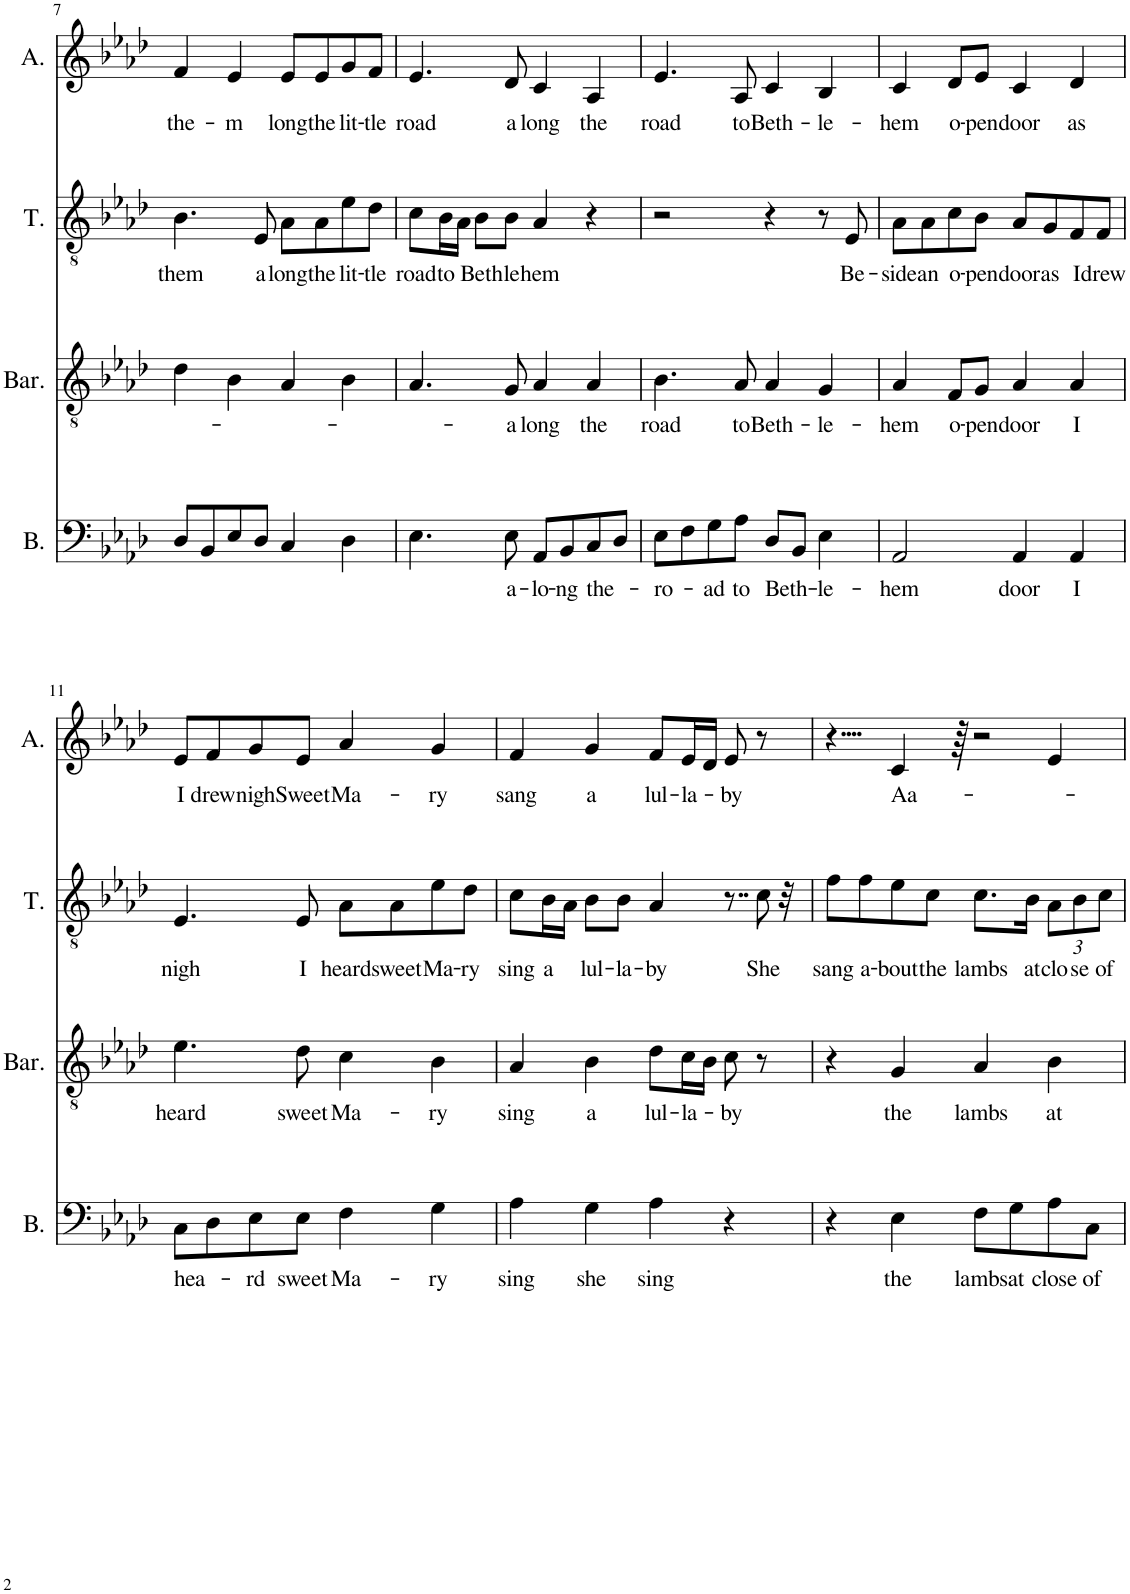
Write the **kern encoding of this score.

**kern	**text	**kern	**text	**kern	**text	**kern	**text
*part4	*part4	*part3	*part3	*part2	*part2	*part1	*part1
*staff4	*staff4	*staff3	*staff3	*staff2	*staff2	*staff1	*staff1
*I"Bass	*	*I"Baritone	*	*I"Tenor	*	*I"Alto	*
*I'B.	*	*I'Bar.	*	*I'T.	*	*I'A.	*
!!LO:PB:g=z
*clefF4	*	*clefGv2	*	*clefGv2	*	*clefG2	*
*k[b-e-a-d-]	*	*k[b-e-a-d-]	*	*k[b-e-a-d-]	*	*k[b-e-a-d-]	*
*M4/4	*	*M4/4	*	*M4/4	*	*M4/4	*
=7	=7	=7	=7	=7	=7	=7	=7
!	!	!	!	!	!LO:LY:b	!	!LO:LY:b
8D-/L	.	4d-\	.	4.B-\	them	4f/	the-
8BB-/	.	.	.	.	.	.	.
!	!	!	!	!	!	!	!LO:LY:b
8E-/	.	4B-\	.	.	.	4e-/	-m
!	!	!	!	!	!LO:LY:b	!	!
8D-/J	.	.	.	8E-/	a-	.	.
!	!	!	!	!	!LO:LY:b	!	!LO:LY:b
4C/	.	4A-/	.	8A-\L	-long	8e-/L	long
!	!	!	!	!	!LO:LY:b	!	!LO:LY:b
.	.	.	.	8A-\	the	8e-/	the
!	!	!	!	!	!LO:LY:b	!	!LO:LY:b
4D-\	.	4B-\	.	8e-\	lit-	8g/	lit-
!	!	!	!	!	!LO:LY:b	!	!LO:LY:b
.	.	.	.	8d-\J	-tle	8f/J	tle
=8	=8	=8	=8	=8	=8	=8	=8
!	!	!	!	!	!LO:LY:b	!	!LO:LY:b
4.E-\	.	4.A-/	.	8c\L	road	4.e-/	road
!	!	!	!	!	!LO:LY:b	!	!
.	.	.	.	16B-\L	-to	.	.
.	.	.	.	16A-\JJ	.	.	.
!	!	!	!	!	!LO:LY:b	!	!
.	.	.	.	8B-\L	Beth-	.	.
!	!LO:LY:b	!	!LO:LY:b	!	!LO:LY:b	!	!LO:LY:b
8E-\	a-	8G/	a-	8B-\J	-le-	8d-/	a-
!	!LO:LY:b	!	!LO:LY:b	!	!LO:LY:b	!	!LO:LY:b
8AA-/L	-lo-	4A-/	-long	4A-/	-hem	4c/	-long
!	!LO:LY:b	!	!	!	!	!	!
8BB-/	-ng	.	.	.	.	.	.
!	!LO:LY:b	!	!LO:LY:b	!	!	!	!LO:LY:b
8C/	the-	4A-/	the	4r	.	4A-/	the
8D-/J	.	.	.	.	.	.	.
=9	=9	=9	=9	=9	=9	=9	=9
!	!LO:LY:b	!	!LO:LY:b	!	!	!	!LO:LY:b
8E-\L	ro-	4.B-\	road	2r	.	4.e-/	road
8F\	.	.	.	.	.	.	.
!	!LO:LY:b	!	!	!	!	!	!
8G\	-ad	.	.	.	.	.	.
!	!LO:LY:b	!	!LO:LY:b	!	!	!	!LO:LY:b
8A-\J	to	8A-/	to	.	.	8A-/	to
!	!LO:LY:b	!	!LO:LY:b	!	!	!	!LO:LY:b
8D-/L	Beth-	4A-/	Beth-	4r	.	4c/	Beth-
8BB-/J	.	.	.	.	.	.	.
!	!LO:LY:b	!	!LO:LY:b	!	!	!	!LO:LY:b
4E-\	-le-	4G/	-le-	8r	.	4B-/	-le-
!	!	!	!	!	!LO:LY:b	!	!
.	.	.	.	8E-/	Be-	.	.
=10	=10	=10	=10	=10	=10	=10	=10
!	!LO:LY:b	!	!LO:LY:b	!	!LO:LY:b	!	!LO:LY:b
2AA-/	-hem	4A-/	-hem	8A-\L	-side	4c/	-hem
!	!	!	!	!	!LO:LY:b	!	!
.	.	.	.	8A-\	an	.	.
!	!	!	!LO:LY:b	!	!LO:LY:b	!	!LO:LY:b
.	.	8F/L	o-	8c\	o-	8d-/L	o-
!	!	!	!LO:LY:b	!	!LO:LY:b	!	!LO:LY:b
.	.	8G/J	-pen	8B-\J	-pen	8e-/J	-pen
!	!LO:LY:b	!	!LO:LY:b	!	!LO:LY:b	!	!LO:LY:b
4AA-/	door	4A-/	door	8A-/L	door	4c/	door
!	!	!	!	!	!LO:LY:b	!	!
.	.	.	.	8G/	as	.	.
!	!LO:LY:b	!	!LO:LY:b	!	!LO:LY:b	!	!LO:LY:b
4AA-/	I	4A-/	I	8F/	I	4d-/	as
!	!	!	!	!	!LO:LY:b	!	!
.	.	.	.	8F/J	drew	.	.
!!LO:LB:g=z
=11	=11	=11	=11	=11	=11	=11	=11
!	!LO:LY:b	!	!LO:LY:b	!	!LO:LY:b	!	!LO:LY:b
8C\L	hea-	4.e-\	heard	4.E-/	nigh	8e-/L	I
!	!	!	!	!	!	!	!LO:LY:b
8D-\	.	.	.	.	.	8f/	drew
!	!LO:LY:b	!	!	!	!	!	!LO:LY:b
8E-\	-rd	.	.	.	.	8g/	nigh
!	!LO:LY:b	!	!LO:LY:b	!	!LO:LY:b	!	!LO:LY:b
8E-\J	sweet	8d-\	sweet	8E-/	I	8e-/J	Sweet
!	!LO:LY:b	!	!LO:LY:b	!	!LO:LY:b	!	!LO:LY:b
4F\	Ma-	4c\	Ma-	8A-\L	heard	4a-/	Ma-
!	!	!	!	!	!LO:LY:b	!	!
.	.	.	.	8A-\	sweet	.	.
!	!LO:LY:b	!	!LO:LY:b	!	!LO:LY:b	!	!LO:LY:b
4G\	-ry	4B-\	-ry	8e-\	Ma-	4g/	-ry
!	!	!	!	!	!LO:LY:b	!	!
.	.	.	.	8d-\J	-ry	.	.
=12	=12	=12	=12	=12	=12	=12	=12
!	!LO:LY:b	!	!LO:LY:b	!	!LO:LY:b	!	!LO:LY:b
4A-\	sing	4A-/	sing	8c\L	sing	4f/	sang
!	!	!	!	!	!LO:LY:b	!	!
.	.	.	.	16B-\L	-a	.	.
.	.	.	.	16A-\JJ	.	.	.
!	!LO:LY:b	!	!LO:LY:b	!	!LO:LY:b	!	!LO:LY:b
4G\	she	4B-\	a	8B-\L	lul-	4g/	a
!	!	!	!	!	!LO:LY:b	!	!
.	.	.	.	8B-\J	-la-	.	.
!	!LO:LY:b	!	!LO:LY:b	!	!LO:LY:b	!	!LO:LY:b
4A-\	sing	8d-\L	lul-	4A-/	-by	8f/L	lul-
!	!	!	!LO:LY:b	!	!	!	!LO:LY:b
.	.	16c\L	-la-	.	.	16e-/L	-la-
.	.	16B-\JJ	.	.	.	16d-/JJ	.
!	!	!	!LO:LY:b	!	!	!	!LO:LY:b
4r	.	8c\	-by	8..r	.	8e-/	-by
.	.	8r	.	.	.	8r	.
!	!	!	!	!	!LO:LY:b	!	!
.	.	.	.	8c\	She	.	.
8ryy	.	8ryy	.	.	.	8ryy	.
.	.	.	.	32r	.	.	.
=13	=13	=13	=13	=13	=13	=13	=13
!	!	!	!	!	!LO:LY:b	!	!
4r	.	4r	.	8f\L	sang	64%31r	.
!	!	!	!	!	!LO:LY:b	!	!
.	.	.	.	8f\	a-	.	.
!	!LO:LY:b	!	!LO:LY:b	!	!LO:LY:b	!	!
4E-\	the	4G/	the	8e-\	-bout	.	.
!	!	!	!	!	!LO:LY:b	!	!
.	.	.	.	8c\J	the	.	.
!	!	!	!	!	!	!	!LO:LY:b
.	.	.	.	.	.	4c/	Aa-
!	!LO:LY:b	!	!LO:LY:b	!	!LO:LY:b	!	!
8F\L	lambs	4A-/	lambs	8.c\L	lambs	.	.
!	!LO:LY:b	!	!	!	!	!	!
8G\	at	.	.	.	.	.	.
!	!	!	!	!	!LO:LY:b	!	!
.	.	.	.	16B-\Jk	at	.	.
.	.	.	.	.	.	64r	.
!	!LO:LY:b	!	!LO:LY:b	!	!	!	!
*	*	*	*	*Xbrackettup	*	*	*
!	!	!	!	!	!LO:LY:b	!	!
8A-\	close	4B-\	at	12A-\L	clo-	2r	.
!	!	!	!	!	!LO:LY:b	!	!
.	.	.	.	12B-\	se	.	.
!	!LO:LY:b	!	!	!	!	!	!
8C\J	of	.	.	.	.	.	.
!	!	!	!	!	!LO:LY:b	!	!
.	.	.	.	12c\J	of	.	.
2ryy	.	2ryy	.	2ryy	.	.	.
.	.	.	.	.	.	4e-/	.
=	=	=	=	=	=	=	=
*-	*-	*-	*-	*-	*-	*-	*-
